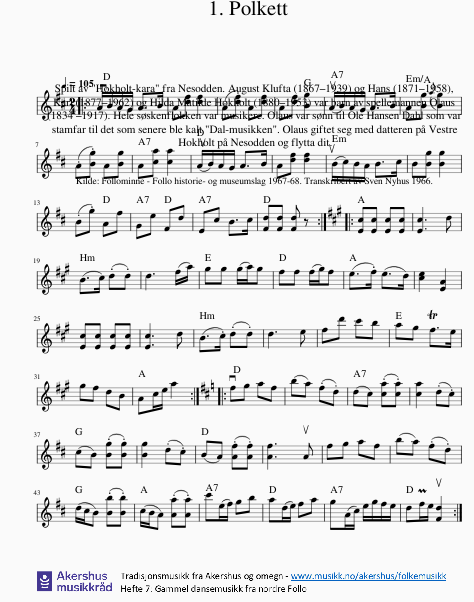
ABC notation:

X:1
L:1/8
Q:1/4=105
M:2/4
I:linebreak $
K:D
V:1 treble
V:1
|: vA/B/A/G/ A>B | A[df] [df]2 | (.A.[df]) A[df] | A[df] [Bg]2 | (uA/B/)A/G/ A>B | %5
 A[Bg]{/a} [Bg]2 |$ (.A.[Bg]) A[Bg] | A[ca] [ca]2 | (uA/B/)A/G/ A>B | A[df] [df]2 | %10
 (uB/c/)B/A/ B>c | B[Bg] [Bg]2 |$ (.B.g) Af | Ge Fd | Ec B>c | %15
 [Fd][Fd] [Fd] z ::[K:A] [Ec][Ec] [Ec][Ec] | [Ec]3 d |$ (B>c) (.d.d) | d3 (f/a/) | %20
 gg (g/a/)g | ff (f/g/)f | (e>.f) (e>d) | [ce]2 [EA]2 |$ [Ec][Ec] [Ec][Ec] | %25
 [Ec]3 d | (B>.c) (.d.d) | d3 e | fd' c'b | ag Tf>e |$ %30
 gf dB | Ac/e/ a2 ::[K:D] vfg af | (ba) (.f.d) | (dc) (.[ca].[ca]) | %35
 [ca]2 (.d.c) |$ (cB) (.[Bg].[Bg]) | [Bg]2 (.d.c) | (BA) (.[Af].[Af]) | [Af]3 uA | %40
 fg af | (ba) (.f.d) |$ (d/c/B) (.[Bb].[Bb]) | (c/B/A) (.[Aa].[Aa]) | c'(e/f/) gb | %45
 a(d/e/) fa | g(A/c/) e/g/f/e/ | dPf/e/ u[Fd]2 :| %48
